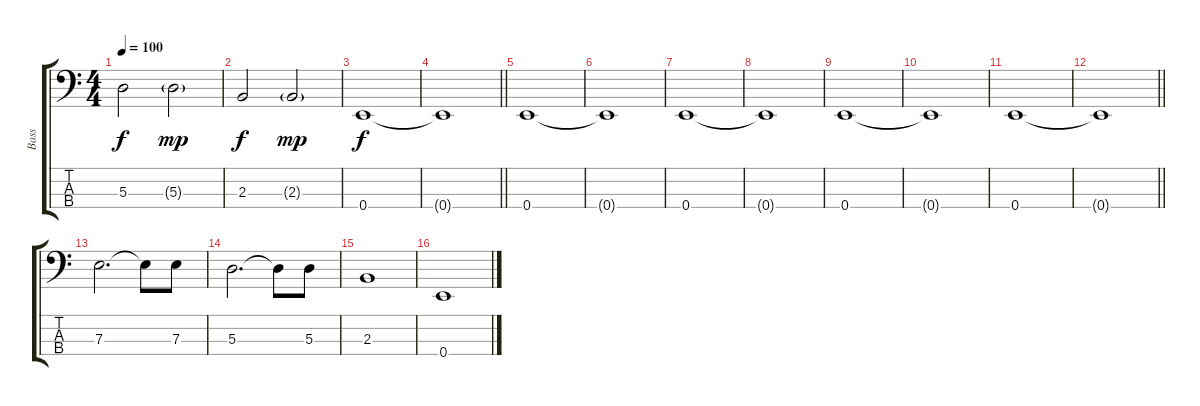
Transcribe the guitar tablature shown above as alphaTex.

\track ("Bass" "Bass") {instrument electricbassfinger}
\staff {score tabs}
\tuning (G2 D2 A1 E1) {hide}
\ts (4 4)
\tempo 100
\clef f4
\ks c
5.3.2{dy f} 5.3{g}.2{dy mp} |
2.3.2{dy f} 2.3{g}.2{dy mp} |
0.4.1{dy f} |
\barLineRight lightlight
0.4{t}.1 |
0.4.1 |
0.4{t}.1 |
0.4.1 |
0.4{t}.1 |
0.4.1 |
0.4{t}.1 |
0.4.1 |
\barLineRight lightlight
0.4{t}.1 |
7.3.2{d} 7.3{t}.8 7.3.8 |
5.3.2{d} 5.3{t}.8 5.3.8 |
2.3.1 |
0.4.1
